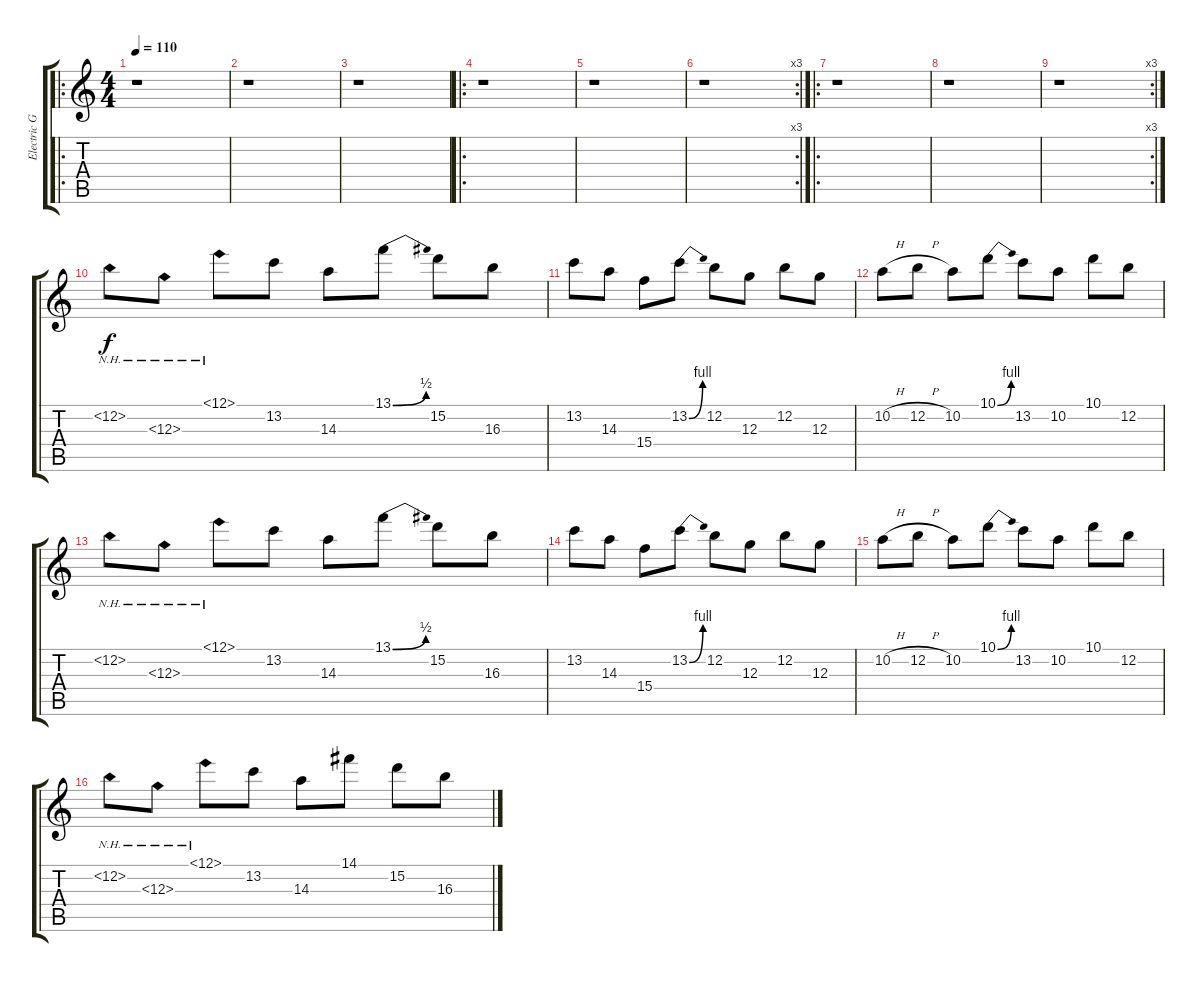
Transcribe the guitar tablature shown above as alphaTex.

\track ("Electric Guitar" "Electric G") {instrument distortionguitar}
\staff {score tabs}
\tuning (E4 B3 G3 D3 A2 E2) {hide}
\ro
\ts (4 4)
\tempo 110
\clef g2
\ks c
r.1{dy f instrument distortionguitar} |
r.1 |
r.1 |
\ro
r.1 |
r.1 |
\rc 3
r.1 |
\ro
r.1 |
r.1 |
\rc 3
r.1 |
12.2{nh}.8 12.3{nh}.8 12.1{nh}.8 13.2.8 14.3.8 13.1{be (bend 0 0 60 2)}.8 15.2.8 16.3.8 |
13.2.8 14.3.8 15.4.8 13.2{be (bend 0 0 60 4)}.8 12.2.8 12.3.8 12.2.8 12.3.8 |
10.2{h}.8 12.2{h}.8 10.2.8 10.1{be (bend 0 0 60 4)}.8 13.2.8 10.2.8 10.1.8 12.2.8 |
12.2{nh}.8 12.3{nh}.8 12.1{nh}.8 13.2.8 14.3.8 13.1{be (bend 0 0 60 2)}.8 15.2.8 16.3.8 |
13.2.8 14.3.8 15.4.8 13.2{be (bend 0 0 60 4)}.8 12.2.8 12.3.8 12.2.8 12.3.8 |
10.2{h}.8 12.2{h}.8 10.2.8 10.1{be (bend 0 0 60 4)}.8 13.2.8 10.2.8 10.1.8 12.2.8 |
12.2{nh}.8 12.3{nh}.8 12.1{nh}.8 13.2.8 14.3.8 14.1.8 15.2.8 16.3.8
